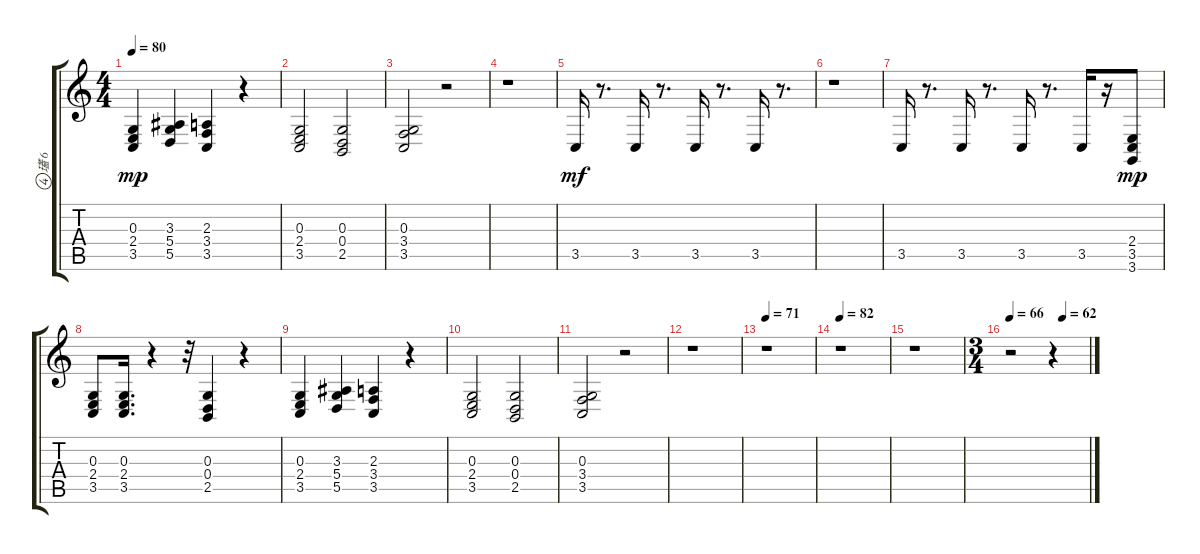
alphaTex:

\track ("瓂 6" "瓂 6") {instrument synthvoice}
\staff {score tabs}
\tuning (E4 B3 G3 D3 A2 E2) {hide}
\ts (4 4)
\tempo 80
\clef g2
\ks c
(0.3 2.4 3.5).4{dy mp} (3.3 5.4 5.5).4 (2.3 3.4 3.5).4 r.4 |
(0.3 2.4 3.5).2 (0.3 0.4 2.5).2 |
(0.3 3.4 3.5).2 r.2 |
r.1 |
3.5.16{dy mf} r.8{d} 3.5.16 r.8{d} 3.5.16 r.8{d} 3.5.16 r.8{d} |
r.1 |
3.5.16 r.8{d} 3.5.16 r.8{d} 3.5.16 r.8{d} 3.5.16 r.16 (2.4 3.5 3.6).8{dy mp} |
(0.3 2.4 3.5).8 (0.3 2.4 3.5).16{d} r.4 r.32 (0.3 0.4 2.5).4 r.4 |
(0.3 2.4 3.5).4 (3.3 5.4 5.5).4 (2.3 3.4 3.5).4 r.4 |
(0.3 2.4 3.5).2 (0.3 0.4 2.5).2 |
(0.3 3.4 3.5).2 r.2 |
r.1 |
\tempo 71
r.1 |
\tempo 82
r.1 |
r.1 |
\ts (3 4)
\tempo 66
\tempo (62 0.6666666666666666)
r.2 r.4
